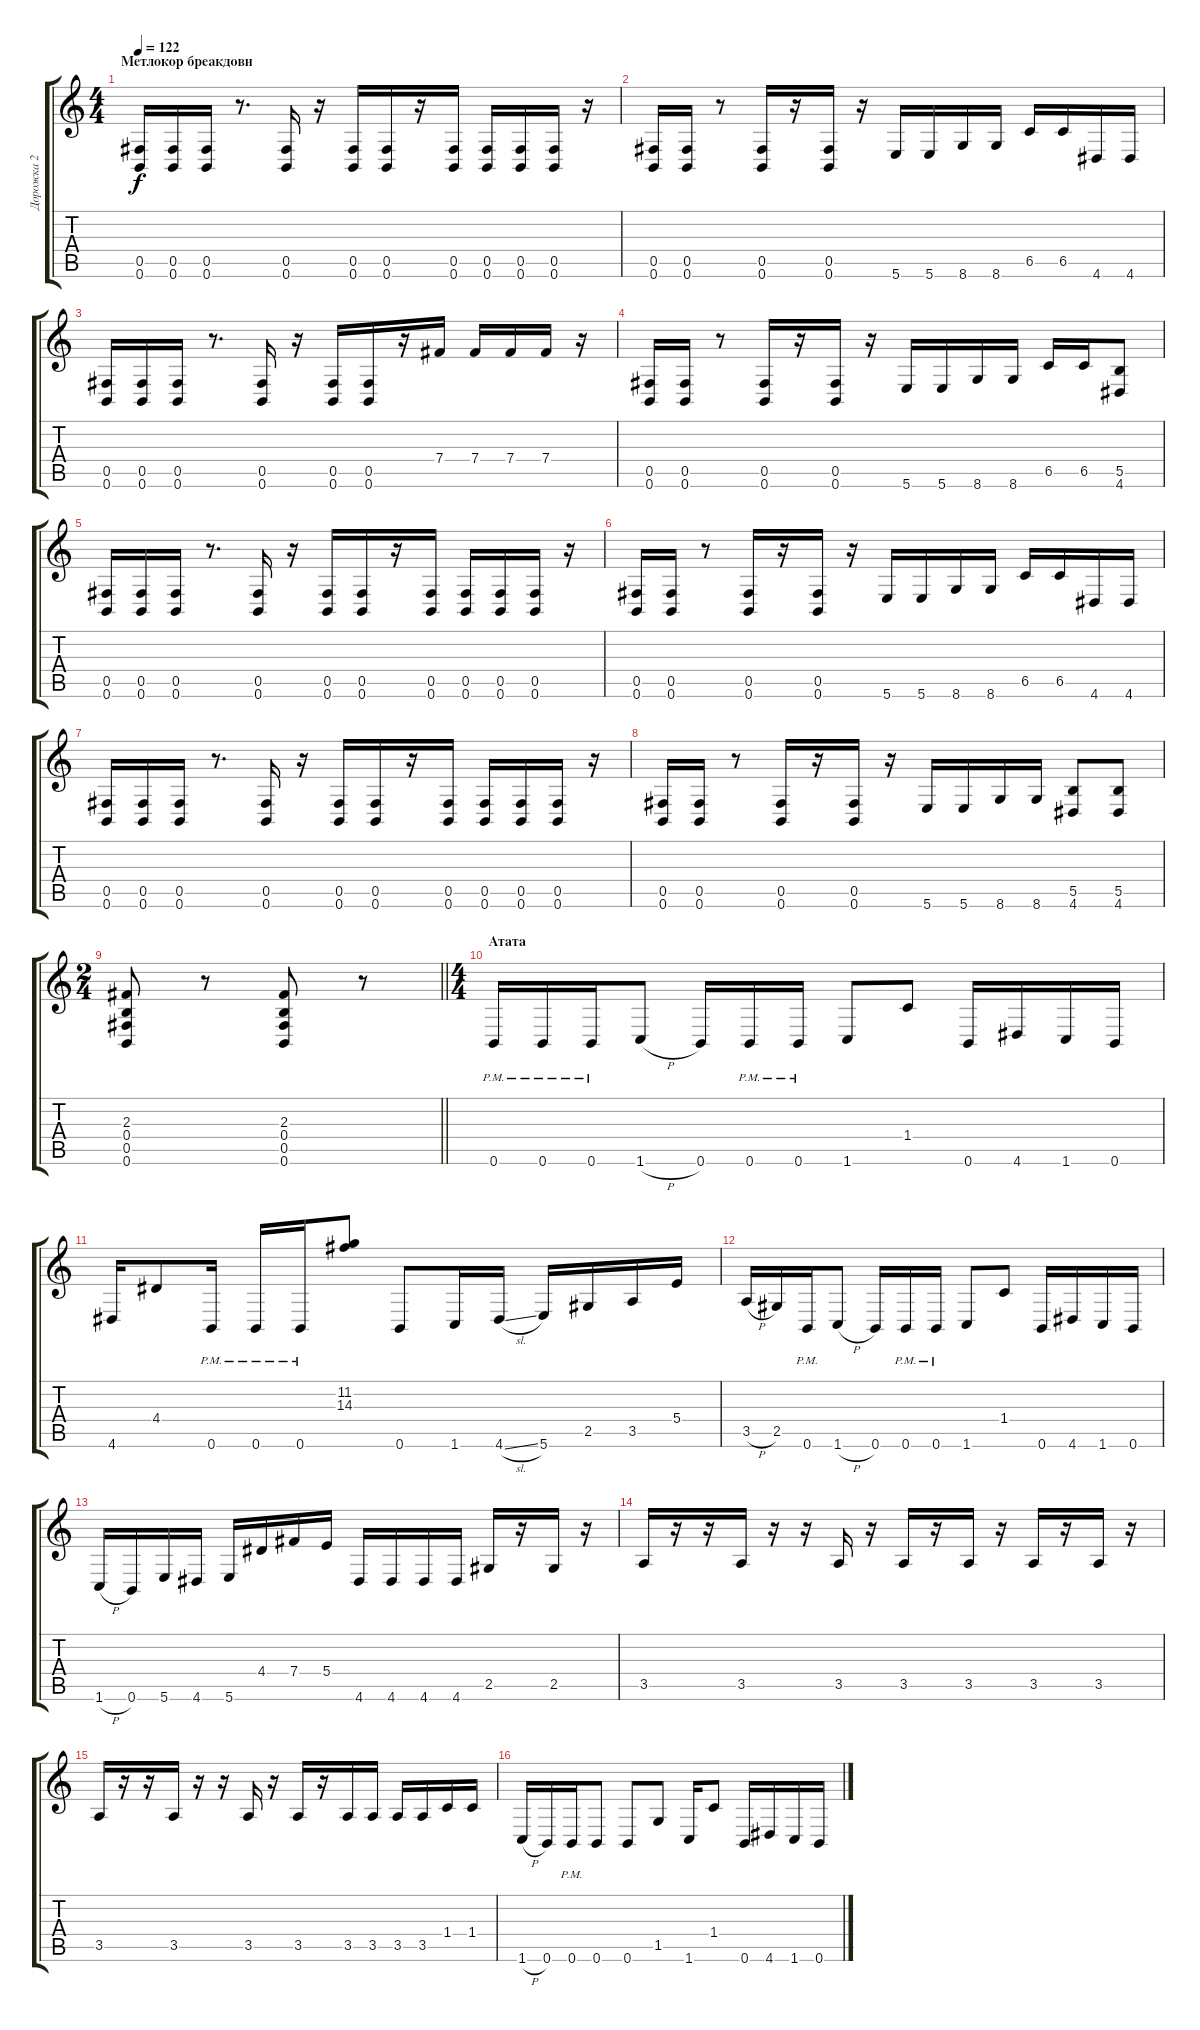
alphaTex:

\track ("Дорожка 2" "Дорожка 2") {instrument distortionguitar}
\staff {score tabs}
\tuning (Db4 Ab3 E3 B2 Gb2 B1) {hide}
\ts (4 4)
\section ("" "Метлокор бреакдовн")
\tempo 122
\clef g2
\ks c
(0.5 0.6).16{dy f} (0.5 0.6).16 (0.5 0.6).16 r.8{d} (0.5 0.6).16 r.16 (0.5 0.6).16 (0.5 0.6).16 r.16 (0.5 0.6).16 (0.5 0.6).16 (0.5 0.6).16 (0.5 0.6).16 r.16 |
(0.5 0.6).16 (0.5 0.6).16 r.8 (0.5 0.6).16 r.16 (0.5 0.6).16 r.16 5.6.16 5.6.16 8.6.16 8.6.16 6.5.16 6.5.16 4.6.16 4.6.16 |
(0.5 0.6).16 (0.5 0.6).16 (0.5 0.6).16 r.8{d} (0.5 0.6).16 r.16 (0.5 0.6).16 (0.5 0.6).16 r.16 7.4.16 7.4.16 7.4.16 7.4.16 r.16 |
(0.5 0.6).16 (0.5 0.6).16 r.8 (0.5 0.6).16 r.16 (0.5 0.6).16 r.16 5.6.16 5.6.16 8.6.16 8.6.16 6.5.16 6.5.16 (5.5 4.6).8 |
(0.5 0.6).16 (0.5 0.6).16 (0.5 0.6).16 r.8{d} (0.5 0.6).16 r.16 (0.5 0.6).16 (0.5 0.6).16 r.16 (0.5 0.6).16 (0.5 0.6).16 (0.5 0.6).16 (0.5 0.6).16 r.16 |
(0.5 0.6).16 (0.5 0.6).16 r.8 (0.5 0.6).16 r.16 (0.5 0.6).16 r.16 5.6.16 5.6.16 8.6.16 8.6.16 6.5.16 6.5.16 4.6.16 4.6.16 |
(0.5 0.6).16 (0.5 0.6).16 (0.5 0.6).16 r.8{d} (0.5 0.6).16 r.16 (0.5 0.6).16 (0.5 0.6).16 r.16 (0.5 0.6).16 (0.5 0.6).16 (0.5 0.6).16 (0.5 0.6).16 r.16 |
(0.5 0.6).16 (0.5 0.6).16 r.8 (0.5 0.6).16 r.16 (0.5 0.6).16 r.16 5.6.16 5.6.16 8.6.16 8.6.16 (5.5 4.6).8 (5.5 4.6).8 |
\ts (2 4)
\barLineRight lightlight
(2.3 0.4 0.5 0.6).8 r.8 (2.3 0.4 0.5 0.6).8 r.8 |
\ts (4 4)
\section ("" "Атата")
0.6{pm}.16 0.6{pm}.16 0.6{pm}.16 1.6{h}.8 0.6.16 0.6{pm}.16 0.6{pm}.16 1.6.8 1.4.8 0.6.16 4.6.16 1.6.16 0.6.16 |
4.6.16 4.4.8 0.6{pm}.16 0.6{pm}.16 0.6{pm}.16 (11.2 14.3).8 0.6.8 1.6.16 4.6{sl}.16 5.6.16 2.5.16 3.5.16 5.4.16 |
3.5{h}.16 2.5.16 0.6{pm}.16 1.6{h}.8 0.6.16 0.6{pm}.16 0.6{pm}.16 1.6.8 1.4.8 0.6.16 4.6.16 1.6.16 0.6.16 |
1.6{h}.16 0.6.16 5.6.16 4.6.16 5.6.16 4.4.16 7.4.16 5.4.16 4.6.16 4.6.16 4.6.16 4.6.16 2.5.16 r.16 2.5.16 r.16 |
3.5.16 r.16 r.16 3.5.16 r.16 r.16 3.5.16 r.16 3.5.16 r.16 3.5.16 r.16 3.5.16 r.16 3.5.16 r.16 |
3.5.16 r.16 r.16 3.5.16 r.16 r.16 3.5.16 r.16 3.5.16 r.16 3.5.16 3.5.16 3.5.16 3.5.16 1.4.16 1.4.16 |
1.6{h}.16 0.6.16 0.6{pm}.16 0.6.8 0.6.8 1.5.8 1.6.16 1.4.8 0.6.16 4.6.16 1.6.16 0.6.16
